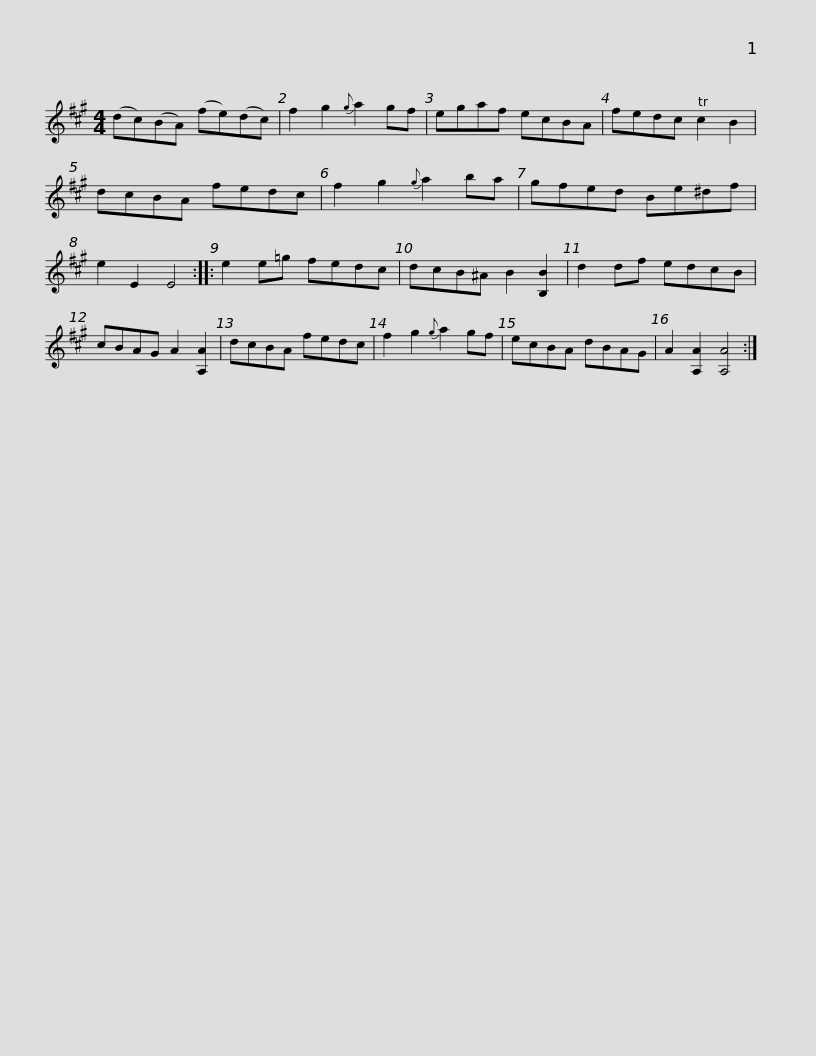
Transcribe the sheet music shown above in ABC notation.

X:1
L:1/8
M:4/4
I:linebreak $
K:A
V:1 treble
V:1
 (dc)(BA) (fe)(dc) | f2 g2{g} a2 gf | egaf ecBA | fedc c2 B2 | dcBA fedc | %5
 f2 g2{g} a2 ba |$ gfed Be^df | e2 E2 E4 :: e2 e=g fedc | dcB^A B2 [B,B]2 | %10
 d2 df edcB | cBAG A2 [A,A]2 |$ dcBA fedc | f2 g2{g} a2 gf | ecBA dBAG | %15
 A2 [A,A]2 [A,A]4 :| %16
